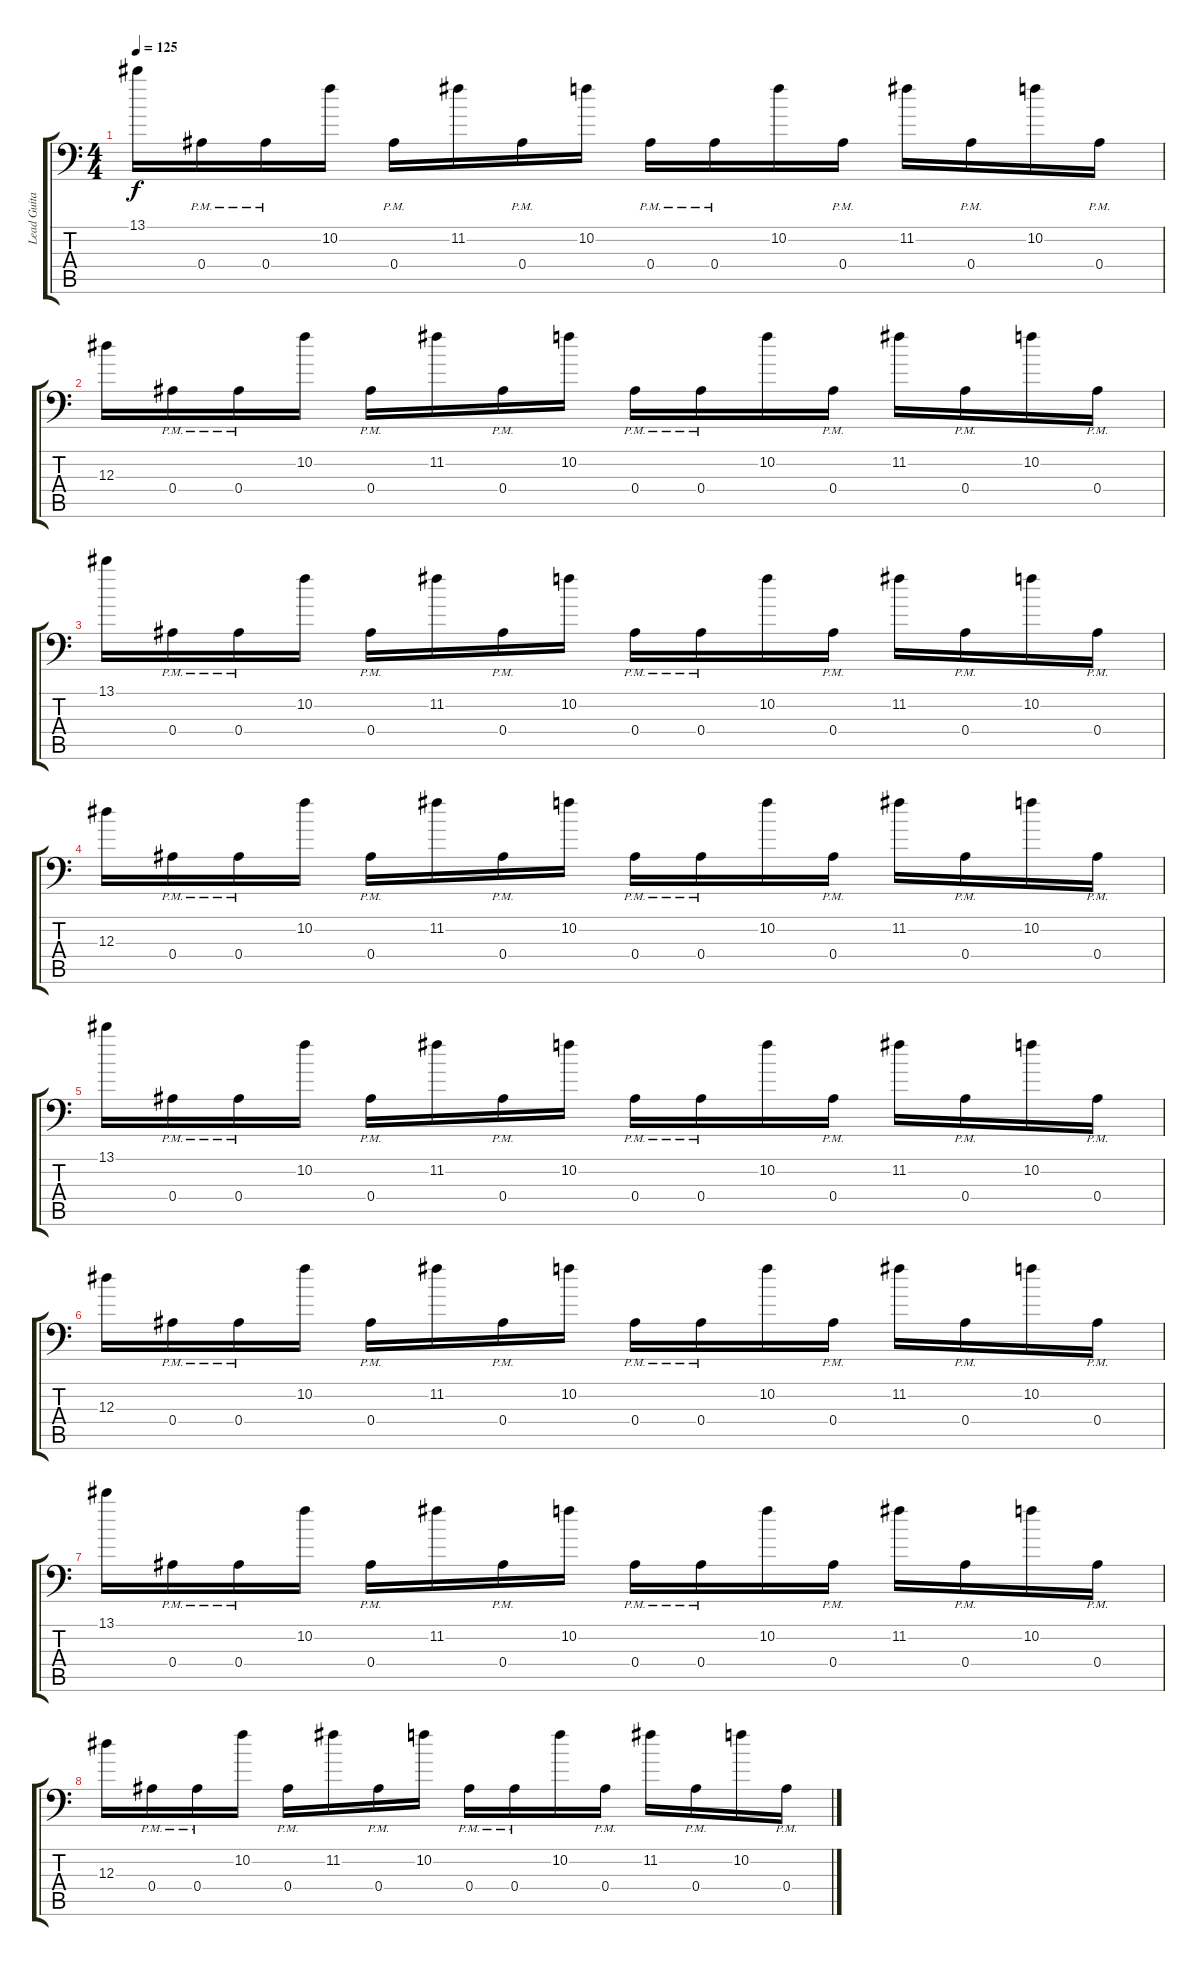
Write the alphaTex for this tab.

\track ("Lead Guitar 1" "Lead Guita") {instrument distortionguitar}
\staff {score tabs}
\tuning (C4 G3 Eb3 Bb2 F2 Bb1) {hide}
\ts (4 4)
\tempo 125
\clef f4
\ks c
13.1.16{dy f} 0.4{pm}.16 0.4{pm}.16 10.2.16 0.4{pm}.16 11.2.16 0.4{pm}.16 10.2.16 0.4{pm}.16 0.4{pm}.16 10.2.16 0.4{pm}.16 11.2.16 0.4{pm}.16 10.2.16 0.4{pm}.16 |
12.3.16 0.4{pm}.16 0.4{pm}.16 10.2.16 0.4{pm}.16 11.2.16 0.4{pm}.16 10.2.16 0.4{pm}.16 0.4{pm}.16 10.2.16 0.4{pm}.16 11.2.16 0.4{pm}.16 10.2.16 0.4{pm}.16 |
13.1.16 0.4{pm}.16 0.4{pm}.16 10.2.16 0.4{pm}.16 11.2.16 0.4{pm}.16 10.2.16 0.4{pm}.16 0.4{pm}.16 10.2.16 0.4{pm}.16 11.2.16 0.4{pm}.16 10.2.16 0.4{pm}.16 |
12.3.16 0.4{pm}.16 0.4{pm}.16 10.2.16 0.4{pm}.16 11.2.16 0.4{pm}.16 10.2.16 0.4{pm}.16 0.4{pm}.16 10.2.16 0.4{pm}.16 11.2.16 0.4{pm}.16 10.2.16 0.4{pm}.16 |
13.1.16 0.4{pm}.16 0.4{pm}.16 10.2.16 0.4{pm}.16 11.2.16 0.4{pm}.16 10.2.16 0.4{pm}.16 0.4{pm}.16 10.2.16 0.4{pm}.16 11.2.16 0.4{pm}.16 10.2.16 0.4{pm}.16 |
12.3.16 0.4{pm}.16 0.4{pm}.16 10.2.16 0.4{pm}.16 11.2.16 0.4{pm}.16 10.2.16 0.4{pm}.16 0.4{pm}.16 10.2.16 0.4{pm}.16 11.2.16 0.4{pm}.16 10.2.16 0.4{pm}.16 |
13.1.16 0.4{pm}.16 0.4{pm}.16 10.2.16 0.4{pm}.16 11.2.16 0.4{pm}.16 10.2.16 0.4{pm}.16 0.4{pm}.16 10.2.16 0.4{pm}.16 11.2.16 0.4{pm}.16 10.2.16 0.4{pm}.16 |
12.3.16 0.4{pm}.16 0.4{pm}.16 10.2.16 0.4{pm}.16 11.2.16 0.4{pm}.16 10.2.16 0.4{pm}.16 0.4{pm}.16 10.2.16 0.4{pm}.16 11.2.16 0.4{pm}.16 10.2.16 0.4{pm}.16
